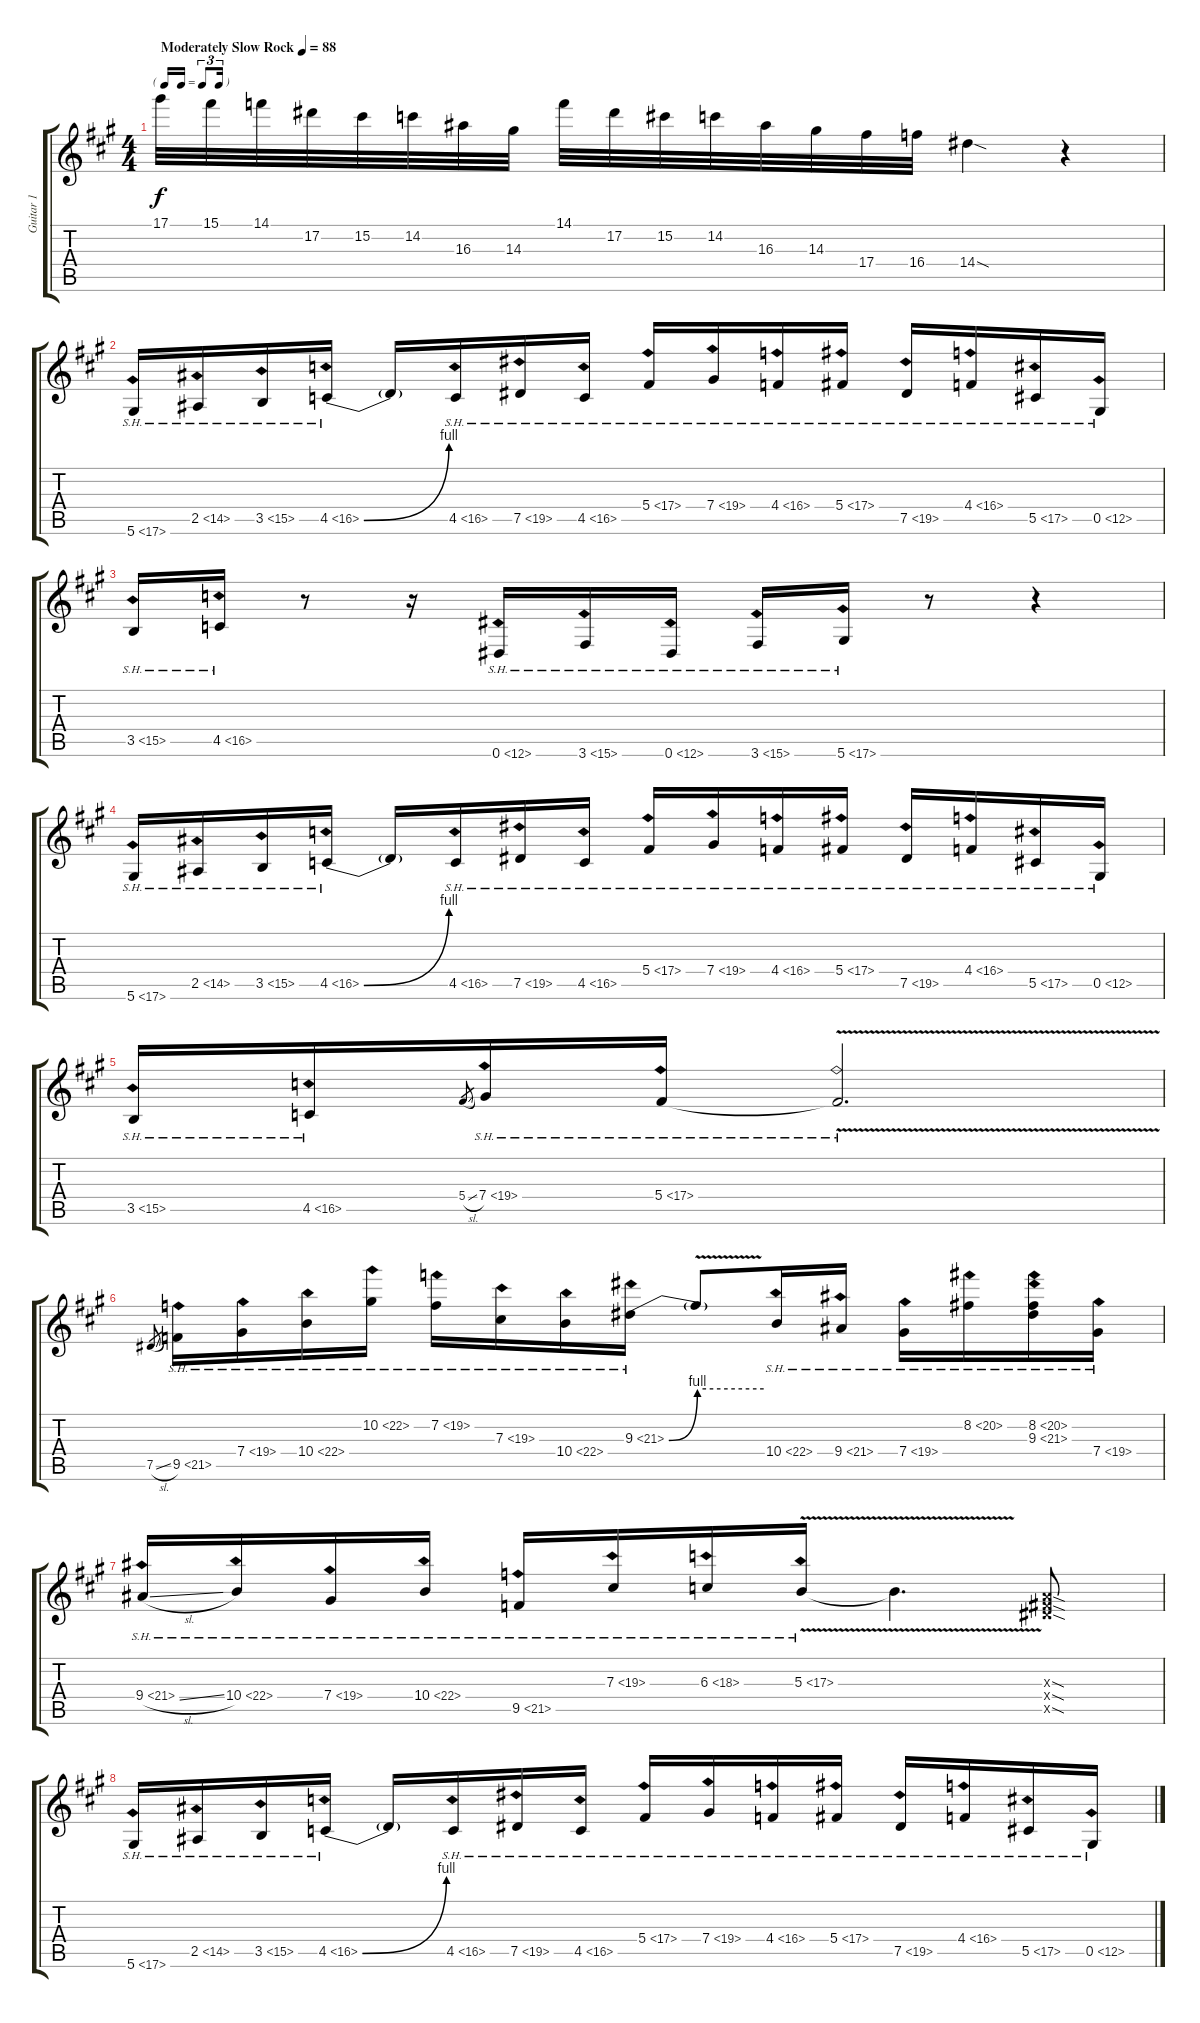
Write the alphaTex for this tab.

\track ("Guitar 1" "Guitar 1") {instrument distortionguitar}
\staff {score tabs}
\tuning (Eb4 Bb3 Gb3 Db3 Ab2 Eb2) {hide}
\ts (4 4)
\tf triplet16th
\tempo (88 "Moderately Slow Rock")
\clef g2
\ks a
17.1.32{dy f instrument distortionguitar} 15.1.32 14.1.32 17.2.32 15.2.32 14.2.32 16.3.32 14.3.32 14.1.32 17.2.32 15.2.32 14.2.32 16.3.32 14.3.32 17.4.32 16.4.32 14.4{sod}.4 r.4 |
5.6{sh 12}.16 2.5{sh 12}.16 3.5{sh 12}.16 4.5{be (bend 0 0 60 4) sh 12}.16 4.5{t}.16 4.5{sh 12}.16 7.5{sh 12}.16 4.5{sh 12}.16 5.4{sh 12}.16 7.4{sh 12}.16 4.4{sh 12}.16 5.4{sh 12}.16 7.5{sh 12}.16 4.4{sh 12}.16 5.5{sh 12}.16 0.5{sh 12}.16 |
3.5{sh 12}.16 4.5{sh 12}.16 r.8 r.16 0.6{sh 12}.16 3.6{sh 12}.16 0.6{sh 12}.16 3.6{sh 12}.16 5.6{sh 12}.16 r.8 r.4 |
5.6{sh 12}.16 2.5{sh 12}.16 3.5{sh 12}.16 4.5{be (bend 0 0 60 4) sh 12}.16 4.5{t}.16 4.5{sh 12}.16 7.5{sh 12}.16 4.5{sh 12}.16 5.4{sh 12}.16 7.4{sh 12}.16 4.4{sh 12}.16 5.4{sh 12}.16 7.5{sh 12}.16 4.4{sh 12}.16 5.5{sh 12}.16 0.5{sh 12}.16 |
3.5{sh 12}.16 4.5{sh 12}.16 5.4{sl}.8{gr} 7.4{sh 12}.16 5.4{sh 12}.16 5.4{sh 12 v t}.2{d} |
7.5{sl}.8{gr} 9.5{sh 12}.16 7.4{sh 12}.16 10.4{sh 12}.16 10.2{sh 12}.16 7.2{sh 12}.16 7.3{sh 12}.16 10.4{sh 12}.16 9.3{be (bend 0 0 60 4) sh 12}.16 9.3{be (hold 0 4 60 4) v t}.8 10.4{sh 12}.16 9.4{sh 12}.16 7.4{sh 12}.16 8.2{sh 12}.16 (8.2{sh 12} 9.3{sh 12}).16 7.4{sh 12}.16 |
9.4{sh 12 sl}.16 10.4{sh 12}.16 7.4{sh 12}.16 10.4{sh 12}.16 9.5{sh 12}.16 7.3{sh 12}.16 6.3{sh 12}.16 5.3{sh 12 v}.16 5.3{t}.4{d} (4.3{sod x} 5.4{sod x} 7.5{sod x}).8 |
5.6{sh 12}.16 2.5{sh 12}.16 3.5{sh 12}.16 4.5{be (bend 0 0 60 4) sh 12}.16 4.5{t}.16 4.5{sh 12}.16 7.5{sh 12}.16 4.5{sh 12}.16 5.4{sh 12}.16 7.4{sh 12}.16 4.4{sh 12}.16 5.4{sh 12}.16 7.5{sh 12}.16 4.4{sh 12}.16 5.5{sh 12}.16 0.5{sh 12}.16
